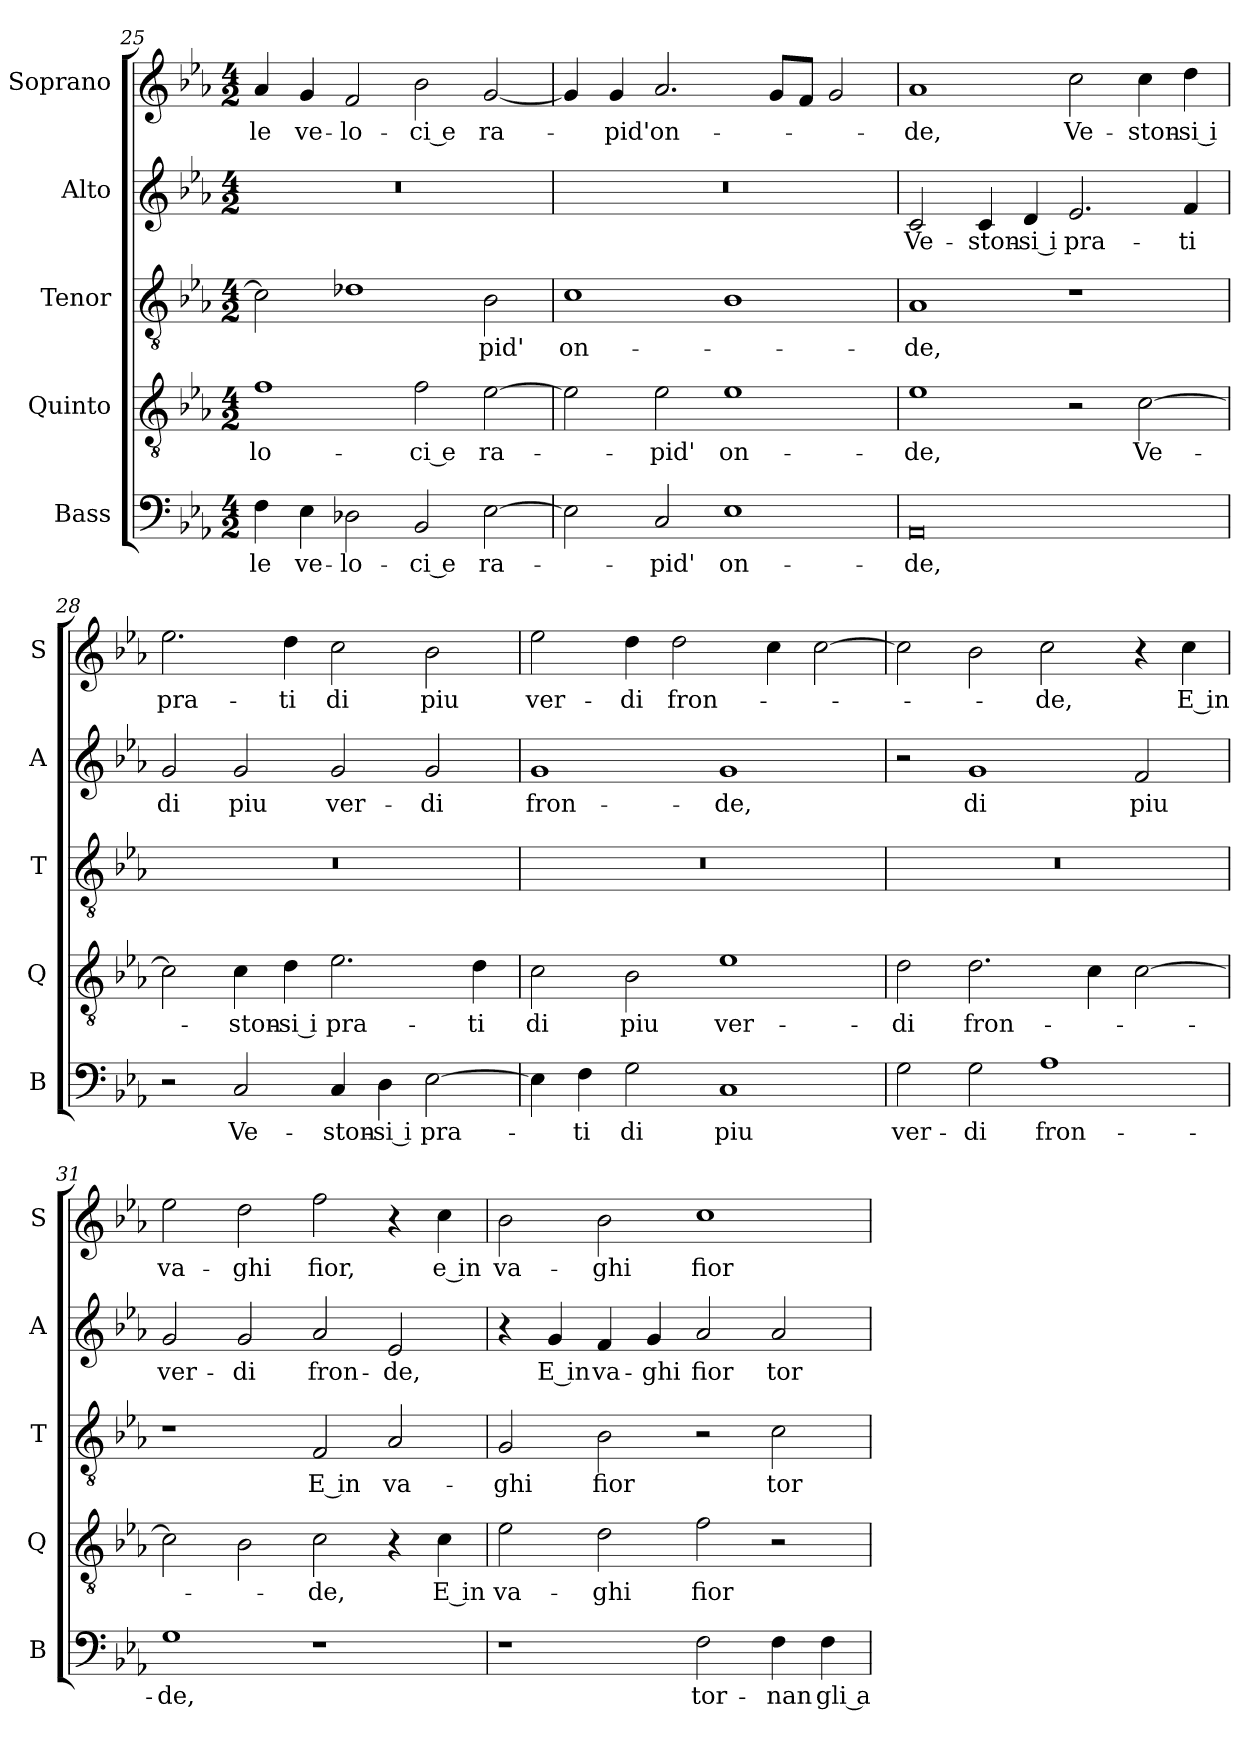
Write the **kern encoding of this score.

**kern	**text	**kern	**text	**kern	**text	**kern	**text	**kern	**text
*part5	*part5	*part4	*part4	*part3	*part3	*part2	*part2	*part1	*part1
*staff5	*staff5	*staff4	*staff4	*staff3	*staff3	*staff2	*staff2	*staff1	*staff1
*I"Bass	*	*I"Quinto	*	*I"Tenor	*	*I"Alto	*	*I"Soprano	*
*I'B	*	*I'Q	*	*I'T	*	*I'A	*	*I'S	*
*clefF4	*	*clefGv2	*	*clefGv2	*	*clefG2	*	*clefG2	*
*k[b-e-a-]	*	*k[b-e-a-]	*	*k[b-e-a-]	*	*k[b-e-a-]	*	*k[b-e-a-]	*
*E-:	*	*E-:	*	*E-:	*	*E-:	*	*E-:	*
*M4/2	*	*M4/2	*	*M4/2	*	*M4/2	*	*M4/2	*
=25	=25	=25	=25	=25	=25	=25	=25	=25	=25
!	!LO:LY:b	!	!LO:LY:b	!	!	!	!	!	!LO:LY:b
4F\	le	1f	-lo-	2c\]	.	0r	.	4a-/	le
!	!LO:LY:b	!	!	!	!	!	!	!	!LO:LY:b
4E-\	ve-	.	.	.	.	.	.	4g/	ve-
!	!LO:LY:b	!	!	!	!	!	!	!	!LO:LY:b
2D-X\	-lo-	.	.	1d-X	.	.	.	2f/	-lo-
!	!LO:LY:b	!	!LO:LY:b	!	!	!	!	!	!LO:LY:b
2BB-/	-ci e	2f\	-ci e	.	.	.	.	2b-\	-ci e
!	!LO:LY:b	!	!LO:LY:b	!	!LO:LY:b	!	!	!	!LO:LY:b
[2E-\	ra-	[2e-\	ra-	2B-\	-pid'	.	.	[2g/	ra-
!!LO:LB:g=z
=26	=26	=26	=26	=26	=26	=26	=26	=26	=26
!	!	!	!	!	!LO:LY:b	!	!	!	!
2E-\]	.	2e-\]	.	1c	on-	0r	.	4g/]	.
!	!	!	!	!	!	!	!	!	!LO:LY:b
.	.	.	.	.	.	.	.	4g/	-pid'
!	!LO:LY:b	!	!LO:LY:b	!	!	!	!	!	!LO:LY:b
2C/	-pid'	2e-\	-pid'	.	.	.	.	2.a-/	on-
!	!LO:LY:b	!	!LO:LY:b	!	!	!	!	!	!
1E-	on-	1e-	on-	1B-	.	.	.	.	.
.	.	.	.	.	.	.	.	8g/L	.
.	.	.	.	.	.	.	.	8f/J	.
.	.	.	.	.	.	.	.	2g/	.
=27	=27	=27	=27	=27	=27	=27	=27	=27	=27
!	!LO:LY:b	!	!LO:LY:b	!	!LO:LY:b	!	!LO:LY:b	!	!LO:LY:b
0AA-	-de,	1e-	-de,	1A-	-de,	2c/	Ve-	1a-	-de,
!	!	!	!	!	!	!	!LO:LY:b	!	!
.	.	.	.	.	.	4c/	-ston-	.	.
!	!	!	!	!	!	!	!LO:LY:b	!	!
.	.	.	.	.	.	4d/	-si i	.	.
!	!	!	!	!	!	!	!LO:LY:b	!	!LO:LY:b
.	.	2r	.	1r	.	2.e-/	pra-	2cc\	Ve-
!	!	!	!LO:LY:b	!	!	!	!	!	!LO:LY:b
.	.	[2c\	Ve-	.	.	.	.	4cc\	-ston-
!	!	!	!	!	!	!	!LO:LY:b	!	!LO:LY:b
.	.	.	.	.	.	4f/	-ti	4dd\	-si i
=28	=28	=28	=28	=28	=28	=28	=28	=28	=28
!	!	!	!	!	!	!	!LO:LY:b	!	!LO:LY:b
2r	.	2c\]	.	0r	.	2g/	di	2.ee-\	pra-
!	!LO:LY:b	!	!LO:LY:b	!	!	!	!LO:LY:b	!	!
2C/	Ve-	4c\	-ston-	.	.	2g/	piu	.	.
!	!	!	!LO:LY:b	!	!	!	!	!	!LO:LY:b
.	.	4d\	-si i	.	.	.	.	4dd\	-ti
!	!LO:LY:b	!	!LO:LY:b	!	!	!	!LO:LY:b	!	!LO:LY:b
4C/	-ston-	2.e-\	pra-	.	.	2g/	ver-	2cc\	di
!	!LO:LY:b	!	!	!	!	!	!	!	!
4D\	-si i	.	.	.	.	.	.	.	.
!	!LO:LY:b	!	!	!	!	!	!LO:LY:b	!	!LO:LY:b
[2E-\	pra-	.	.	.	.	2g/	-di	2b-\	piu
!	!	!	!LO:LY:b	!	!	!	!	!	!
.	.	4d\	-ti	.	.	.	.	.	.
!!LO:PB:g=z
=29	=29	=29	=29	=29	=29	=29	=29	=29	=29
!	!	!	!LO:LY:b	!	!	!	!LO:LY:b	!	!LO:LY:b
4E-\]	.	2c\	di	0r	.	1g	fron-	2ee-\	ver-
!	!LO:LY:b	!	!	!	!	!	!	!	!
4F\	-ti	.	.	.	.	.	.	.	.
!	!LO:LY:b	!	!LO:LY:b	!	!	!	!	!	!LO:LY:b
2G\	di	2B-\	piu	.	.	.	.	4dd\	-di
!	!	!	!	!	!	!	!	!	!LO:LY:b
.	.	.	.	.	.	.	.	2dd\	fron-
!	!LO:LY:b	!	!LO:LY:b	!	!	!	!LO:LY:b	!	!
1C	piu	1e-	ver-	.	.	1g	-de,	.	.
.	.	.	.	.	.	.	.	4cc\	.
.	.	.	.	.	.	.	.	[2cc\	.
=30	=30	=30	=30	=30	=30	=30	=30	=30	=30
!	!LO:LY:b	!	!LO:LY:b	!	!	!	!	!	!
2G\	ver-	2d\	-di	0r	.	2r	.	2cc\]	.
!	!LO:LY:b	!	!LO:LY:b	!	!	!	!LO:LY:b	!	!
2G\	-di	2.d\	fron-	.	.	1g	di	2b-\	.
!	!LO:LY:b	!	!	!	!	!	!	!	!LO:LY:b
1A-	fron-	.	.	.	.	.	.	2cc\	-de,
.	.	4c\	.	.	.	.	.	.	.
!	!	!	!	!	!	!	!LO:LY:b	!	!
.	.	[2c\	.	.	.	2f/	piu	4r	.
!	!	!	!	!	!	!	!	!	!LO:LY:b
.	.	.	.	.	.	.	.	4cc\	E in
=31	=31	=31	=31	=31	=31	=31	=31	=31	=31
!	!LO:LY:b	!	!	!	!	!	!LO:LY:b	!	!LO:LY:b
1G	-de,	2c\]	.	1r	.	2g/	ver-	2ee-\	va-
!	!	!	!	!	!	!	!LO:LY:b	!	!LO:LY:b
.	.	2B-\	.	.	.	2g/	-di	2dd\	-ghi
!	!	!	!LO:LY:b	!	!LO:LY:b	!	!LO:LY:b	!	!LO:LY:b
1r	.	2c\	-de,	2F/	E in	2a-/	fron-	2ff\	fior,
!	!	!	!	!	!LO:LY:b	!	!LO:LY:b	!	!
.	.	4r	.	2A-/	va-	2e-/	-de,	4r	.
!	!	!	!LO:LY:b	!	!	!	!	!	!LO:LY:b
.	.	4c\	E in	.	.	.	.	4cc\	e in
!!LO:LB:g=z
=32	=32	=32	=32	=32	=32	=32	=32	=32	=32
!	!	!	!LO:LY:b	!	!LO:LY:b	!	!	!	!LO:LY:b
1r	.	2e-\	va-	2G/	-ghi	4r	.	2b-\	va-
!	!	!	!	!	!	!	!LO:LY:b	!	!
.	.	.	.	.	.	4g/	E in	.	.
!	!	!	!LO:LY:b	!	!LO:LY:b	!	!LO:LY:b	!	!LO:LY:b
.	.	2d\	-ghi	2B-\	fior	4f/	va-	2b-\	-ghi
!	!	!	!	!	!	!	!LO:LY:b	!	!
.	.	.	.	.	.	4g/	-ghi	.	.
!	!LO:LY:b	!	!LO:LY:b	!	!	!	!LO:LY:b	!	!LO:LY:b
2F\	tor-	2f\	fior	2r	.	2a-/	fior	1cc	fior
!	!LO:LY:b	!	!	!	!LO:LY:b	!	!LO:LY:b	!	!
4F\	-nan	2r	.	2c\	tor-	2a-/	tor-	.	.
!	!LO:LY:b	!	!	!	!	!	!	!	!
4F\	gli a-	.	.	.	.	.	.	.	.
=	=	=	=	=	=	=	=	=	=
*-	*-	*-	*-	*-	*-	*-	*-	*-	*-
